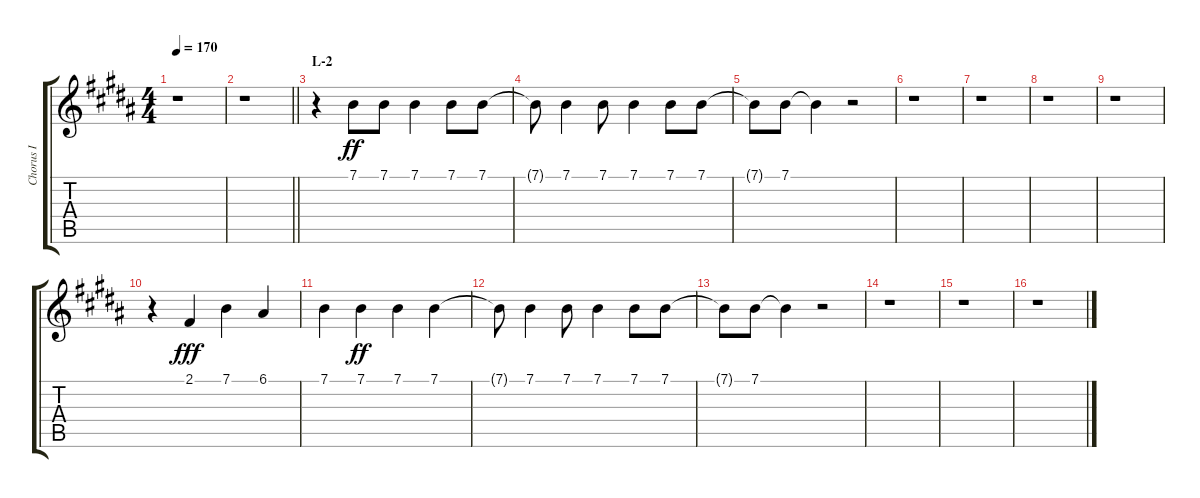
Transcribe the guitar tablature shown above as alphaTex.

\track ("Chorus I" "Chorus I") {instrument voiceoohs}
\staff {score tabs}
\tuning (E4 B3 G3 D3 A2 E2) {hide}
\ts (4 4)
\tempo 170
\clef g2
\ks b
r.1{dy ff} |
\barLineRight lightlight
r.1 |
\section ("" "L-2")
r.4 7.1.8 7.1.8 7.1.4 7.1.8 7.1.8 |
7.1{t}.8 7.1.4 7.1.8 7.1.4 7.1.8 7.1.8 |
7.1{t}.8 7.1.8 7.1{t}.4 r.2 |
r.1 |
r.1 |
r.1 |
r.1 |
r.4 2.1.4{dy fff} 7.1.4 6.1.4 |
7.1.4 7.1.4{dy ff} 7.1.4 7.1.4 |
7.1{t}.8 7.1.4 7.1.8 7.1.4 7.1.8 7.1.8 |
7.1{t}.8 7.1.8 7.1{t}.4 r.2 |
r.1 |
r.1 |
r.1
